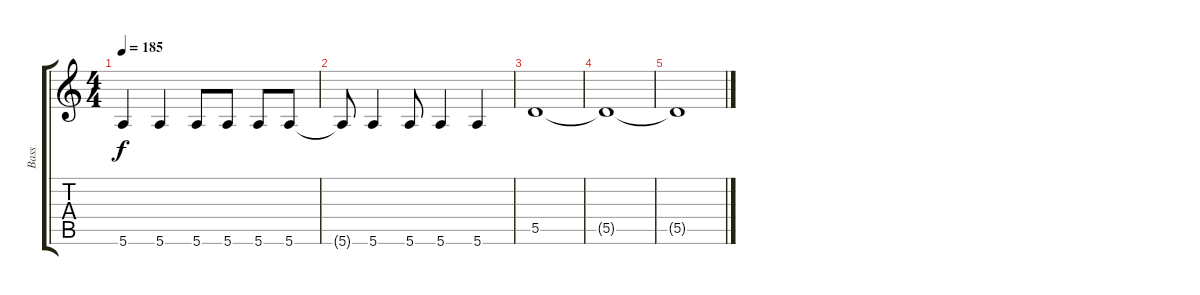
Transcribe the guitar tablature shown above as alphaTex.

\track ("Bass" "Bass") {instrument electricbassfinger}
\staff {score tabs}
\tuning (E4 B3 G3 D3 A2 E2) {hide}
\ts (4 4)
\tempo 185
\clef g2
\ks c
5.6.4{dy f} 5.6.4 5.6.8 5.6.8 5.6.8 5.6.8 |
5.6{t}.8 5.6.4 5.6.8 5.6.4 5.6.4 |
5.5.1 |
5.5{t}.1 |
5.5{t}.1
